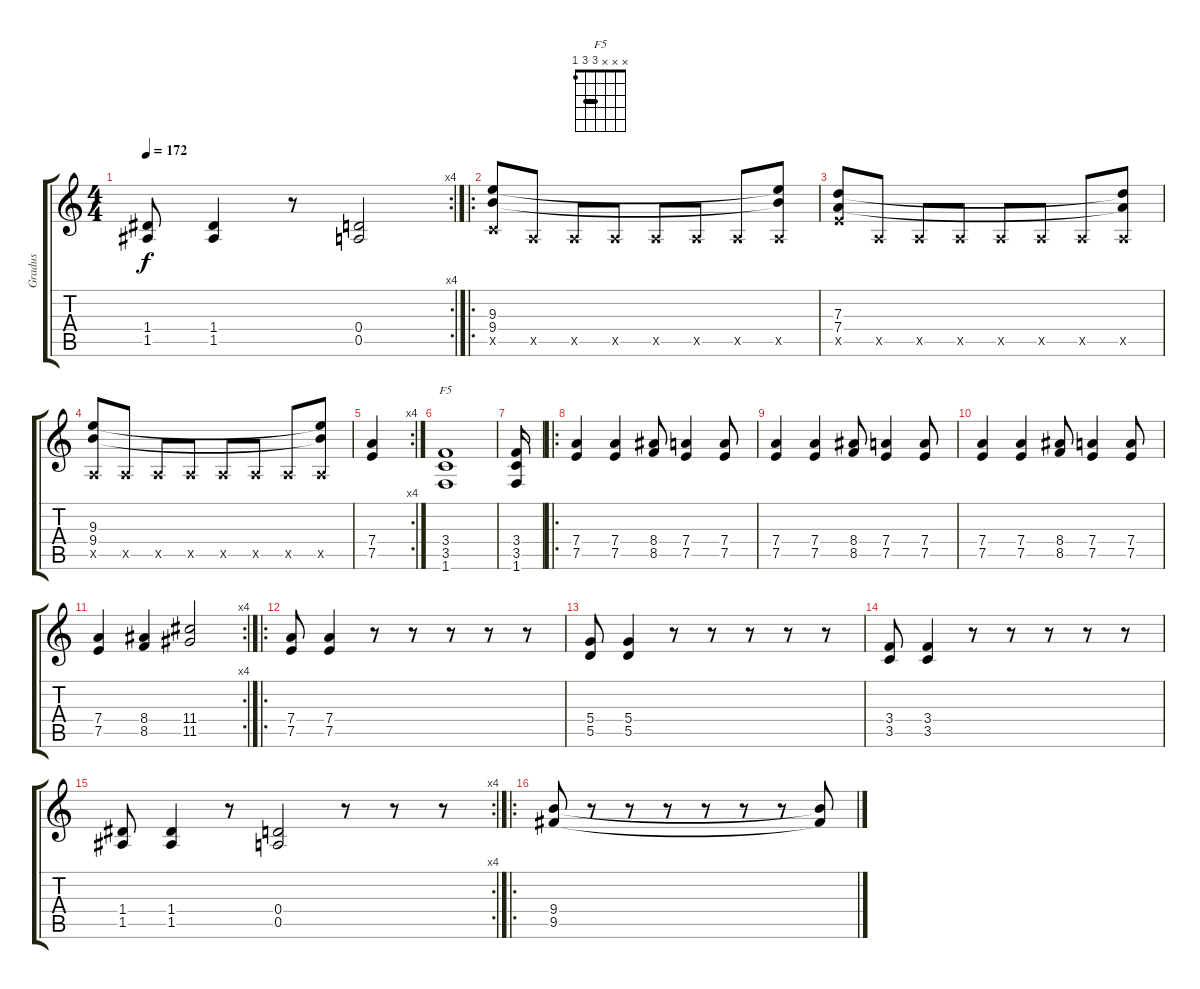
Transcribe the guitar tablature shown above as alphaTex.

\track ("Gradus" "Gradus") {instrument distortionguitar}
\staff {score tabs}
\tuning (E4 B3 G3 D3 A2 E2) {hide}
\chord ("F5" x x x 3 3 1) {barre 3}
\rc 4
\ts (4 4)
\tempo 172
\clef g2
\ks c
(1.4 1.5).8{dy f} (1.4 1.5).4 r.8 (0.4 0.5).2 |
\ro
(9.3 9.4 3.5{x}).8 0.5{x}.8 0.5{x}.8 0.5{x}.8 0.5{x}.8 0.5{x}.8 0.5{x}.8 (9.3{t} 9.4{t} 0.5{x}).8 |
(7.3 7.4 7.5{x}).8 0.5{x}.8 0.5{x}.8 0.5{x}.8 0.5{x}.8 0.5{x}.8 0.5{x}.8 (7.3{t} 7.4{t} 0.5{x}).8 |
(9.3 9.4 0.5{x}).8 0.5{x}.8 0.5{x}.8 0.5{x}.8 0.5{x}.8 0.5{x}.8 0.5{x}.8 (9.3{t} 9.4{t} 0.5{x}).8 |
\rc 4
(7.4 7.5).4 |
(3.4 3.5 1.6).1{ch "F5"} |
(3.4 3.5 1.6).16 |
\ro
(7.4 7.5).4 (7.4 7.5).4 (8.4 8.5).8 (7.4 7.5).4 (7.4 7.5).8 |
(7.4 7.5).4 (7.4 7.5).4 (8.4 8.5).8 (7.4 7.5).4 (7.4 7.5).8 |
(7.4 7.5).4 (7.4 7.5).4 (8.4 8.5).8 (7.4 7.5).4 (7.4 7.5).8 |
\rc 4
(7.4 7.5).4 (8.4 8.5).4 (11.4 11.5).2 |
\ro
(7.4 7.5).8 (7.4 7.5).4 r.8 r.8 r.8 r.8 r.8 |
(5.4 5.5).8 (5.4 5.5).4 r.8 r.8 r.8 r.8 r.8 |
(3.4 3.5).8 (3.4 3.5).4 r.8 r.8 r.8 r.8 r.8 |
\rc 4
(1.4 1.5).8 (1.4 1.5).4 r.8 (0.4 0.5).2 r.8 r.8 r.8 |
\ro
(9.4 9.5).8 r.8 r.8 r.8 r.8 r.8 r.8 (9.4{t} 9.5{t}).8
